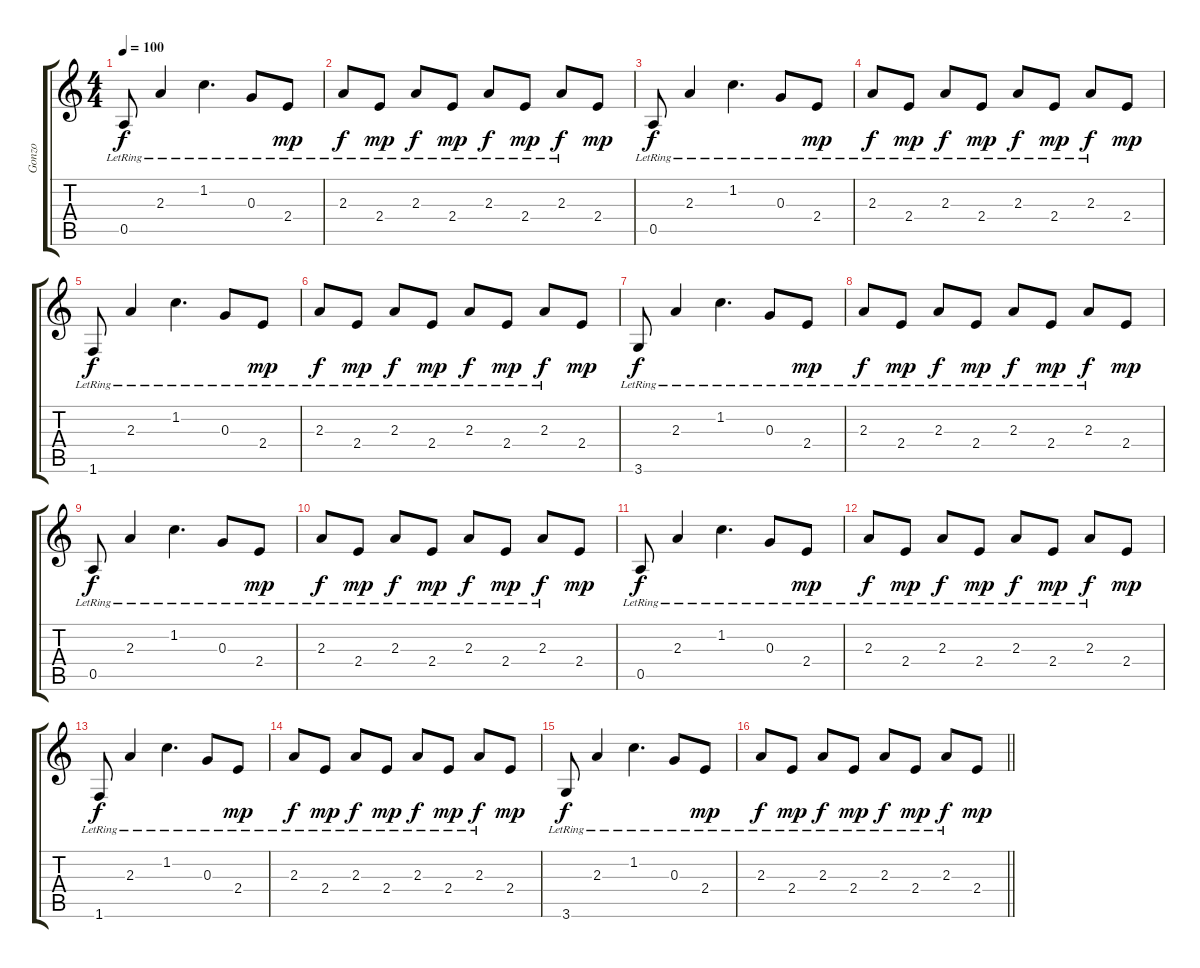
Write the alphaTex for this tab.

\track ("Gonzo" "Gonzo") {instrument acousticguitarsteel}
\staff {score tabs}
\tuning (E4 B3 G3 D3 A2 E2) {hide}
\ts (4 4)
\tempo 100
\clef g2
\ks c
0.5{lr}.8{dy f} 2.3{lr}.4 1.2{lr}.4{d} 0.3{lr}.8 2.4{lr}.8{dy mp} |
2.3{lr}.8{dy f} 2.4{lr}.8{dy mp} 2.3{lr}.8{dy f} 2.4{lr}.8{dy mp} 2.3{lr}.8{dy f} 2.4{lr}.8{dy mp} 2.3{lr}.8{dy f} 2.4.8{dy mp} |
0.5{lr}.8{dy f} 2.3{lr}.4 1.2{lr}.4{d} 0.3{lr}.8 2.4{lr}.8{dy mp} |
2.3{lr}.8{dy f} 2.4{lr}.8{dy mp} 2.3{lr}.8{dy f} 2.4{lr}.8{dy mp} 2.3{lr}.8{dy f} 2.4{lr}.8{dy mp} 2.3{lr}.8{dy f} 2.4.8{dy mp} |
1.6{lr}.8{dy f} 2.3{lr}.4 1.2{lr}.4{d} 0.3{lr}.8 2.4{lr}.8{dy mp} |
2.3{lr}.8{dy f} 2.4{lr}.8{dy mp} 2.3{lr}.8{dy f} 2.4{lr}.8{dy mp} 2.3{lr}.8{dy f} 2.4{lr}.8{dy mp} 2.3{lr}.8{dy f} 2.4.8{dy mp} |
3.6{lr}.8{dy f} 2.3{lr}.4 1.2{lr}.4{d} 0.3{lr}.8 2.4{lr}.8{dy mp} |
2.3{lr}.8{dy f} 2.4{lr}.8{dy mp} 2.3{lr}.8{dy f} 2.4{lr}.8{dy mp} 2.3{lr}.8{dy f} 2.4{lr}.8{dy mp} 2.3{lr}.8{dy f} 2.4.8{dy mp} |
0.5{lr}.8{dy f} 2.3{lr}.4 1.2{lr}.4{d} 0.3{lr}.8 2.4{lr}.8{dy mp} |
2.3{lr}.8{dy f} 2.4{lr}.8{dy mp} 2.3{lr}.8{dy f} 2.4{lr}.8{dy mp} 2.3{lr}.8{dy f} 2.4{lr}.8{dy mp} 2.3{lr}.8{dy f} 2.4.8{dy mp} |
0.5{lr}.8{dy f} 2.3{lr}.4 1.2{lr}.4{d} 0.3{lr}.8 2.4{lr}.8{dy mp} |
2.3{lr}.8{dy f} 2.4{lr}.8{dy mp} 2.3{lr}.8{dy f} 2.4{lr}.8{dy mp} 2.3{lr}.8{dy f} 2.4{lr}.8{dy mp} 2.3{lr}.8{dy f} 2.4.8{dy mp} |
1.6{lr}.8{dy f} 2.3{lr}.4 1.2{lr}.4{d} 0.3{lr}.8 2.4{lr}.8{dy mp} |
2.3{lr}.8{dy f} 2.4{lr}.8{dy mp} 2.3{lr}.8{dy f} 2.4{lr}.8{dy mp} 2.3{lr}.8{dy f} 2.4{lr}.8{dy mp} 2.3{lr}.8{dy f} 2.4.8{dy mp} |
3.6{lr}.8{dy f} 2.3{lr}.4 1.2{lr}.4{d} 0.3{lr}.8 2.4{lr}.8{dy mp} |
\barLineRight lightlight
2.3{lr}.8{dy f} 2.4{lr}.8{dy mp} 2.3{lr}.8{dy f} 2.4{lr}.8{dy mp} 2.3{lr}.8{dy f} 2.4{lr}.8{dy mp} 2.3{lr}.8{dy f} 2.4.8{dy mp}
